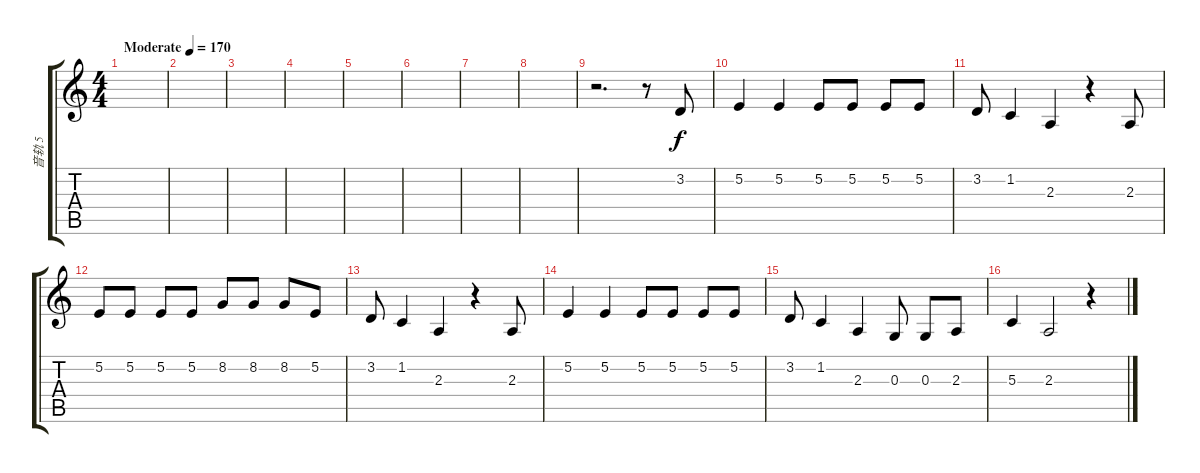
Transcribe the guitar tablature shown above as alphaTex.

\track ("音轨 5" "音轨 5") {instrument stringensemble1}
\staff {score tabs}
\tuning (E4 B3 G3 D3 A2 E2) {hide}
\ts (4 4)
\tempo (170 "Moderate")
\clef g2
\ks c
|
|
|
|
|
|
|
|
r.2{d} r.8 3.2.8 |
5.2.4 5.2.4 5.2.8 5.2.8 5.2.8 5.2.8 |
3.2.8 1.2.4 2.3.4 r.4 2.3.8 |
5.2.8 5.2.8 5.2.8 5.2.8 8.2.8 8.2.8 8.2.8 5.2.8 |
3.2.8 1.2.4 2.3.4 r.4 2.3.8 |
5.2.4 5.2.4 5.2.8 5.2.8 5.2.8 5.2.8 |
3.2.8 1.2.4 2.3.4 0.3.8 0.3.8 2.3.8 |
5.3.4 2.3.2 r.4
